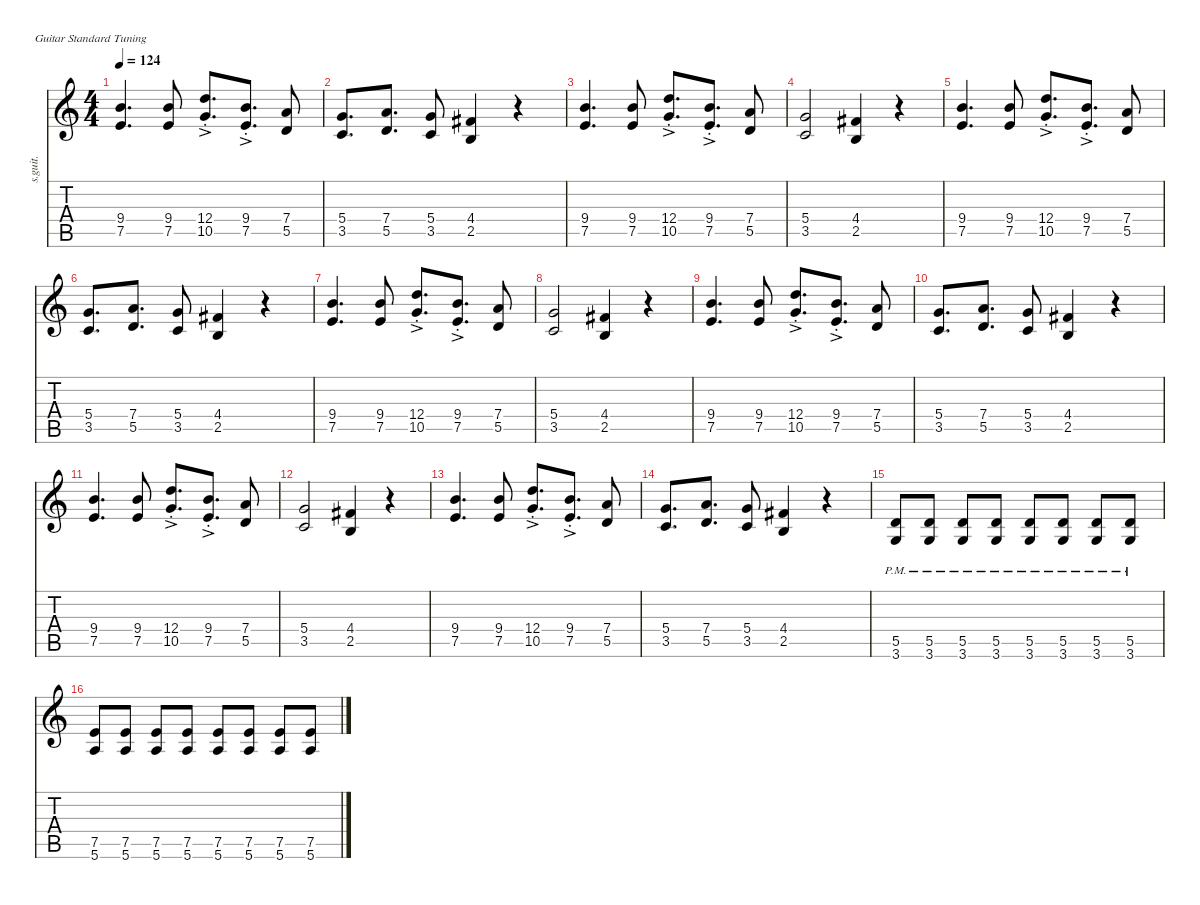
\defaultSystemsLayout 4
\hideDynamics
\bracketExtendMode nobrackets
\track ("Jack White (Lead Guitar)" "s.guit.") {instrument overdrivenguitar}
\staff {score tabs}
\tuning (E4 B3 G3 D3 A2 E2)
\ts (4 4)
\tempo 124
\clef g2
\ks c
(7.5 9.4).4{d lyrics (0 "") lyrics (1 "") lyrics (2 "") lyrics (3 "") lyrics (4 "") dy mf} (7.5 9.4).8{lyrics (0 "") lyrics (1 "") lyrics (2 "") lyrics (3 "") lyrics (4 "")} (10.5{ac st} 12.4).8{d lyrics (0 "") lyrics (1 "") lyrics (2 "") lyrics (3 "") lyrics (4 "") dy p} (7.5{ac st} 9.4).8{d lyrics (0 "") lyrics (1 "") lyrics (2 "") lyrics (3 "") lyrics (4 "")} (5.5 7.4).8{lyrics (0 "") lyrics (1 "") lyrics (2 "") lyrics (3 "") lyrics (4 "")} |
(3.5 5.4).8{d lyrics (0 "") lyrics (1 "") lyrics (2 "") lyrics (3 "") lyrics (4 "") dy mf} (5.5 7.4).8{d lyrics (0 "") lyrics (1 "") lyrics (2 "") lyrics (3 "") lyrics (4 "")} (3.5 5.4).8{lyrics (0 "") lyrics (1 "") lyrics (2 "") lyrics (3 "") lyrics (4 "")} (2.5 4.4{acc #}).4{lyrics (0 "") lyrics (1 "") lyrics (2 "") lyrics (3 "") lyrics (4 "")} r.4 |
(7.5 9.4).4{d lyrics (0 "") lyrics (1 "") lyrics (2 "") lyrics (3 "") lyrics (4 "")} (7.5 9.4).8{lyrics (0 "") lyrics (1 "") lyrics (2 "") lyrics (3 "") lyrics (4 "")} (10.5{ac st} 12.4).8{d lyrics (0 "") lyrics (1 "") lyrics (2 "") lyrics (3 "") lyrics (4 "") dy p} (7.5{ac st} 9.4).8{d lyrics (0 "") lyrics (1 "") lyrics (2 "") lyrics (3 "") lyrics (4 "")} (5.5 7.4).8{lyrics (0 "") lyrics (1 "") lyrics (2 "") lyrics (3 "") lyrics (4 "")} |
(3.5 5.4).2{lyrics (0 "") lyrics (1 "") lyrics (2 "") lyrics (3 "") lyrics (4 "") dy mf} (2.5 4.4{acc #}).4{lyrics (0 "") lyrics (1 "") lyrics (2 "") lyrics (3 "") lyrics (4 "")} r.4 |
(7.5 9.4).4{d lyrics (0 "") lyrics (1 "") lyrics (2 "") lyrics (3 "") lyrics (4 "")} (7.5 9.4).8{lyrics (0 "") lyrics (1 "") lyrics (2 "") lyrics (3 "") lyrics (4 "")} (10.5{ac st} 12.4).8{d lyrics (0 "") lyrics (1 "") lyrics (2 "") lyrics (3 "") lyrics (4 "") dy p} (7.5{ac st} 9.4).8{d lyrics (0 "") lyrics (1 "") lyrics (2 "") lyrics (3 "") lyrics (4 "")} (5.5 7.4).8{lyrics (0 "") lyrics (1 "") lyrics (2 "") lyrics (3 "") lyrics (4 "")} |
(3.5 5.4).8{d lyrics (0 "") lyrics (1 "") lyrics (2 "") lyrics (3 "") lyrics (4 "") dy mf} (5.5 7.4).8{d lyrics (0 "") lyrics (1 "") lyrics (2 "") lyrics (3 "") lyrics (4 "")} (3.5 5.4).8{lyrics (0 "") lyrics (1 "") lyrics (2 "") lyrics (3 "") lyrics (4 "")} (2.5 4.4{acc #}).4{lyrics (0 "") lyrics (1 "") lyrics (2 "") lyrics (3 "") lyrics (4 "")} r.4 |
(7.5 9.4).4{d lyrics (0 "") lyrics (1 "") lyrics (2 "") lyrics (3 "") lyrics (4 "")} (7.5 9.4).8{lyrics (0 "") lyrics (1 "") lyrics (2 "") lyrics (3 "") lyrics (4 "")} (10.5{ac st} 12.4).8{d lyrics (0 "") lyrics (1 "") lyrics (2 "") lyrics (3 "") lyrics (4 "") dy p} (7.5{ac st} 9.4).8{d lyrics (0 "") lyrics (1 "") lyrics (2 "") lyrics (3 "") lyrics (4 "")} (5.5 7.4).8{lyrics (0 "") lyrics (1 "") lyrics (2 "") lyrics (3 "") lyrics (4 "")} |
(3.5 5.4).2{lyrics (0 "") lyrics (1 "") lyrics (2 "") lyrics (3 "") lyrics (4 "") dy mf} (2.5 4.4{acc #}).4{lyrics (0 "") lyrics (1 "") lyrics (2 "") lyrics (3 "") lyrics (4 "")} r.4 |
(7.5 9.4).4{d lyrics (0 "") lyrics (1 "") lyrics (2 "") lyrics (3 "") lyrics (4 "")} (7.5 9.4).8{lyrics (0 "") lyrics (1 "") lyrics (2 "") lyrics (3 "") lyrics (4 "")} (10.5{ac st} 12.4).8{d lyrics (0 "") lyrics (1 "") lyrics (2 "") lyrics (3 "") lyrics (4 "") dy p} (7.5{ac st} 9.4).8{d lyrics (0 "") lyrics (1 "") lyrics (2 "") lyrics (3 "") lyrics (4 "")} (5.5 7.4).8{lyrics (0 "") lyrics (1 "") lyrics (2 "") lyrics (3 "") lyrics (4 "")} |
(3.5 5.4).8{d lyrics (0 "") lyrics (1 "") lyrics (2 "") lyrics (3 "") lyrics (4 "") dy mf} (5.5 7.4).8{d lyrics (0 "") lyrics (1 "") lyrics (2 "") lyrics (3 "") lyrics (4 "")} (3.5 5.4).8{lyrics (0 "") lyrics (1 "") lyrics (2 "") lyrics (3 "") lyrics (4 "")} (2.5 4.4{acc #}).4{lyrics (0 "") lyrics (1 "") lyrics (2 "") lyrics (3 "") lyrics (4 "")} r.4 |
(7.5 9.4).4{d lyrics (0 "") lyrics (1 "") lyrics (2 "") lyrics (3 "") lyrics (4 "")} (7.5 9.4).8{lyrics (0 "") lyrics (1 "") lyrics (2 "") lyrics (3 "") lyrics (4 "")} (10.5{ac st} 12.4).8{d lyrics (0 "") lyrics (1 "") lyrics (2 "") lyrics (3 "") lyrics (4 "") dy p} (7.5{ac st} 9.4).8{d lyrics (0 "") lyrics (1 "") lyrics (2 "") lyrics (3 "") lyrics (4 "")} (5.5 7.4).8{lyrics (0 "") lyrics (1 "") lyrics (2 "") lyrics (3 "") lyrics (4 "")} |
(3.5 5.4).2{lyrics (0 "") lyrics (1 "") lyrics (2 "") lyrics (3 "") lyrics (4 "") dy mf} (2.5 4.4{acc #}).4{lyrics (0 "") lyrics (1 "") lyrics (2 "") lyrics (3 "") lyrics (4 "")} r.4 |
(7.5 9.4).4{d lyrics (0 "") lyrics (1 "") lyrics (2 "") lyrics (3 "") lyrics (4 "")} (7.5 9.4).8{lyrics (0 "") lyrics (1 "") lyrics (2 "") lyrics (3 "") lyrics (4 "")} (10.5{ac st} 12.4).8{d lyrics (0 "") lyrics (1 "") lyrics (2 "") lyrics (3 "") lyrics (4 "") dy p} (7.5{ac st} 9.4).8{d lyrics (0 "") lyrics (1 "") lyrics (2 "") lyrics (3 "") lyrics (4 "")} (5.5 7.4).8{lyrics (0 "") lyrics (1 "") lyrics (2 "") lyrics (3 "") lyrics (4 "")} |
(3.5 5.4).8{d lyrics (0 "") lyrics (1 "") lyrics (2 "") lyrics (3 "") lyrics (4 "") dy mf} (5.5 7.4).8{d lyrics (0 "") lyrics (1 "") lyrics (2 "") lyrics (3 "") lyrics (4 "")} (3.5 5.4).8{lyrics (0 "") lyrics (1 "") lyrics (2 "") lyrics (3 "") lyrics (4 "")} (2.5 4.4{acc #}).4{lyrics (0 "") lyrics (1 "") lyrics (2 "") lyrics (3 "") lyrics (4 "")} r.4 |
(5.5{pm} 3.6{pm}).8{lyrics (0 "") lyrics (1 "") lyrics (2 "") lyrics (3 "") lyrics (4 "")} (5.5{pm} 3.6{pm}).8{lyrics (0 "") lyrics (1 "") lyrics (2 "") lyrics (3 "") lyrics (4 "")} (5.5{pm} 3.6{pm}).8{lyrics (0 "") lyrics (1 "") lyrics (2 "") lyrics (3 "") lyrics (4 "")} (5.5{pm} 3.6{pm}).8{lyrics (0 "") lyrics (1 "") lyrics (2 "") lyrics (3 "") lyrics (4 "")} (5.5{pm} 3.6{pm}).8{lyrics (0 "") lyrics (1 "") lyrics (2 "") lyrics (3 "") lyrics (4 "")} (5.5{pm} 3.6{pm}).8{lyrics (0 "") lyrics (1 "") lyrics (2 "") lyrics (3 "") lyrics (4 "")} (5.5{pm} 3.6{pm}).8{lyrics (0 "") lyrics (1 "") lyrics (2 "") lyrics (3 "") lyrics (4 "")} (5.5{pm} 3.6{pm}).8{lyrics (0 "") lyrics (1 "") lyrics (2 "") lyrics (3 "") lyrics (4 "")} |
(7.5 5.6).8{lyrics (0 "") lyrics (1 "") lyrics (2 "") lyrics (3 "") lyrics (4 "")} (7.5 5.6).8{lyrics (0 "") lyrics (1 "") lyrics (2 "") lyrics (3 "") lyrics (4 "")} (7.5 5.6).8{lyrics (0 "") lyrics (1 "") lyrics (2 "") lyrics (3 "") lyrics (4 "")} (7.5 5.6).8{lyrics (0 "") lyrics (1 "") lyrics (2 "") lyrics (3 "") lyrics (4 "")} (7.5 5.6).8{lyrics (0 "") lyrics (1 "") lyrics (2 "") lyrics (3 "") lyrics (4 "")} (7.5 5.6).8{lyrics (0 "") lyrics (1 "") lyrics (2 "") lyrics (3 "") lyrics (4 "")} (7.5 5.6).8{lyrics (0 "") lyrics (1 "") lyrics (2 "") lyrics (3 "") lyrics (4 "")} (7.5 5.6).8{lyrics (0 "") lyrics (1 "") lyrics (2 "") lyrics (3 "") lyrics (4 "")}
